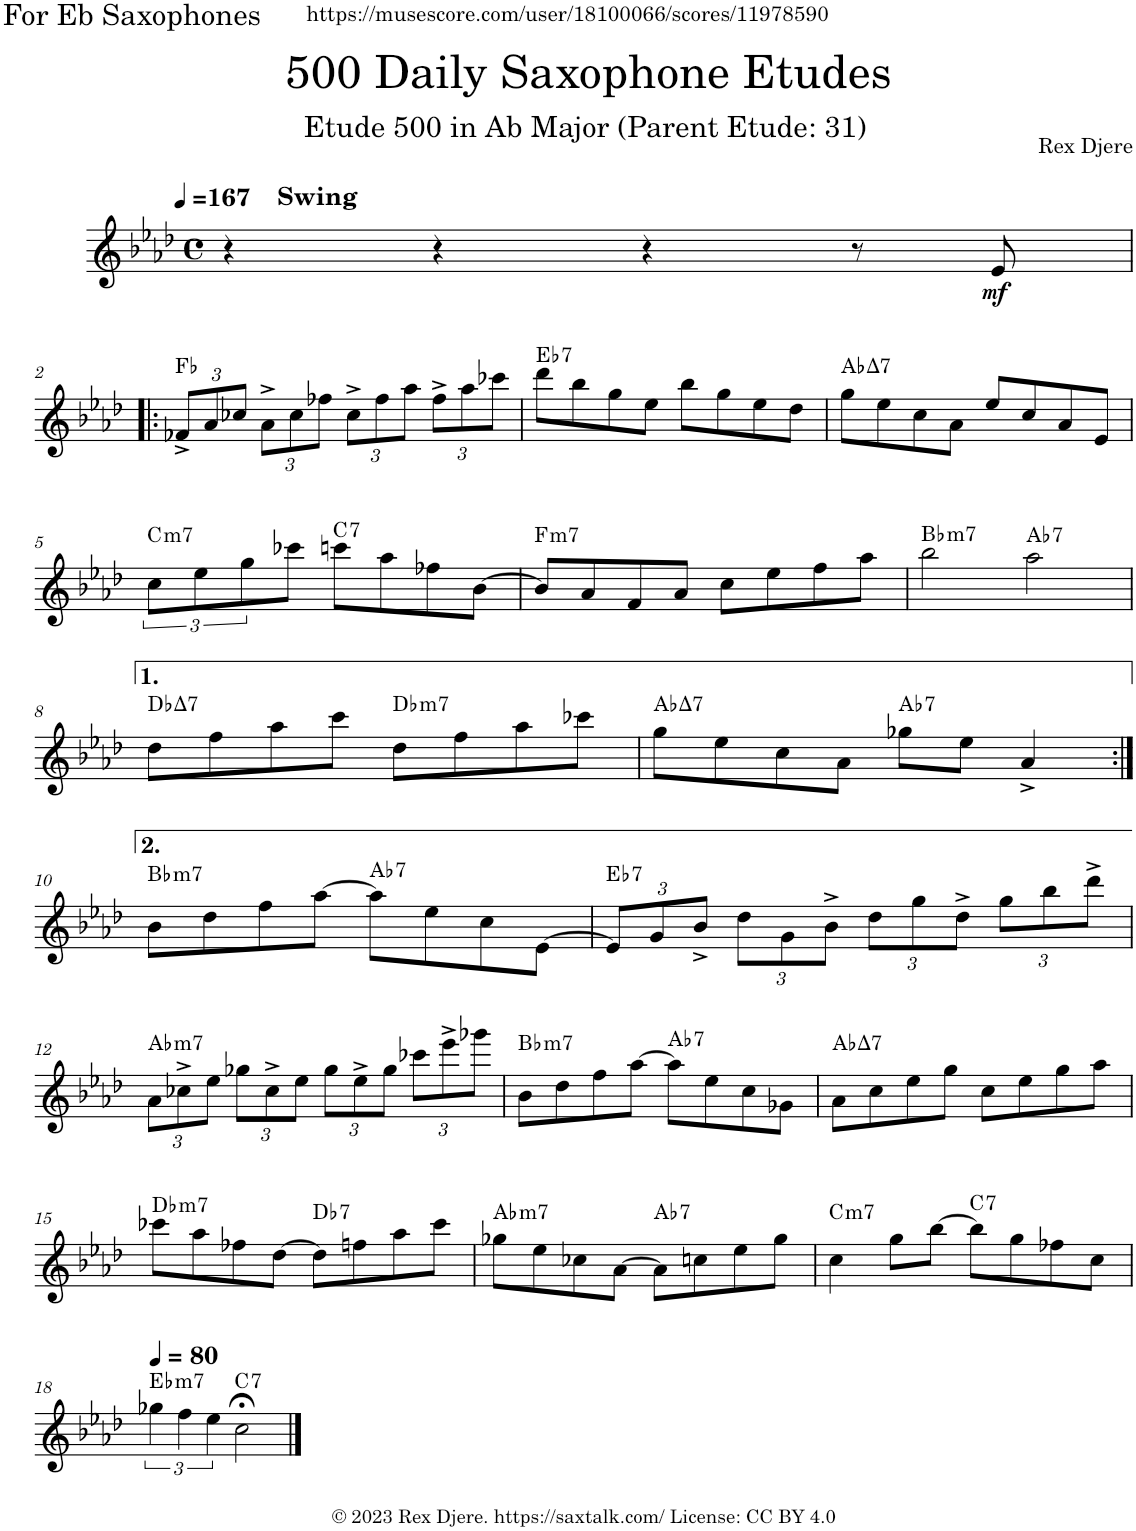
**kern	**dynam	**harte
*part1	*part1	*part1
*staff1	*staff1	*
*I"Alto Saxophone	*	*
*I'A. Sax.	*	*
*clefG2	*	*
*Trd5c9	*	*
*k[b-e-a-d-]	*	*
*M4/4	*	*
*met(c)	*	*
*MM167	*	*
=1	=1	=1
!LO:TX:a:B:t=Swing	!	!
4r	.	.
4r	.	.
4r	.	.
8r	.	.
!	!LO:DY:b	!
8e-/	mf	.
!!LO:LB:g=z
=2!|:	=2!|:	=2!|:
*Xbrackettup	*	*
12f-X^/L	.	Fb:maj
12a-/	.	.
12cc-X/J	.	.
12a-^\L	.	.
12cc-\	.	.
12ff-X\J	.	.
12cc-^\L	.	.
12ff-\	.	.
12aa-\J	.	.
12ff-^\L	.	.
12aa-\	.	.
12ccc-X\J	.	.
=3	=3	=3
!	!	!LO:H:kt=7
8ddd-\L	.	Eb:7
8bb-\	.	.
8gg\	.	.
8ee-\J	.	.
8bb-\L	.	.
8gg\	.	.
8ee-\	.	.
8dd-\J	.	.
=4	=4	=4
!	!	!LO:H:kt=7
8gg\L	.	Ab:maj7
8ee-\	.	.
8cc\	.	.
8a-\J	.	.
8ee-/L	.	.
8cc/	.	.
8a-/	.	.
8e-/J	.	.
!!LO:LB:g=z
=5	=5	=5
!	!	!LO:H:kt=m7
8cc\L	.	C:min7
8ee-\	.	.
8gg\	.	.
8ccc-X\J	.	.
!	!	!LO:H:kt=7
8cccn\L	.	C:7
8aa-\	.	.
8ff-X\	.	.
[8b-\J	.	.
=6	=6	=6
!	!	!LO:H:kt=m7
8b-/L]	.	F:min7
8a-/	.	.
8f/	.	.
8a-/J	.	.
8cc\L	.	.
8ee-\	.	.
8ff\	.	.
8aa-\J	.	.
=7	=7	=7
!	!	!LO:H:kt=m7
2bb-\	.	Bb:min7
!	!	!LO:H:kt=7
2aa-\	.	Ab:7
!!LO:LB:g=z
=8	=8	=8
!	!	!LO:H:kt=7
8dd-\L	.	Db:maj7
8ff\	.	.
8aa-\	.	.
8ccc\J	.	.
!	!	!LO:H:kt=m7
8dd-\L	.	Db:min7
8ff\	.	.
8aa-\	.	.
8ccc-X\J	.	.
=9	=9	=9
!	!	!LO:H:kt=7
8gg\L	.	Ab:maj7
8ee-\	.	.
8cc\	.	.
8a-\J	.	.
!	!	!LO:H:kt=7
8gg-X\L	.	Ab:7
8ee-\J	.	.
4a-^/	.	.
!!LO:LB:g=z
=10:|!	=10:|!	=10:|!
!	!	!LO:H:kt=m7
8b-\L	.	Bb:min7
8dd-\	.	.
8ff\	.	.
[8aa-\J	.	.
!	!	!LO:H:kt=7
8aa-\L]	.	Ab:7
8ee-\	.	.
8cc\	.	.
[8e-\J	.	.
=11	=11	=11
!	!	!LO:H:kt=7
12e-/L]	.	Eb:7
12g/	.	.
12b-^/J	.	.
12dd-\L	.	.
12g\	.	.
12b-^\J	.	.
12dd-\L	.	.
12gg\	.	.
12dd-^\J	.	.
12gg\L	.	.
12bb-\	.	.
12ddd-^\J	.	.
!!LO:LB:g=z
=12	=12	=12
!	!	!LO:H:kt=m7
12a-\L	.	Ab:min7
12cc-X^\	.	.
12ee-\J	.	.
12gg-X\L	.	.
12cc-^\	.	.
12ee-\J	.	.
12gg-\L	.	.
12ee-^\	.	.
12gg-\J	.	.
12ccc-X\L	.	.
12eee-^\	.	.
12ggg-X\J	.	.
=13	=13	=13
!	!	!LO:H:kt=m7
8b-\L	.	Bb:min7
8dd-\	.	.
8ff\	.	.
[8aa-\J	.	.
!	!	!LO:H:kt=7
8aa-\L]	.	Ab:7
8ee-\	.	.
8cc\	.	.
8g-X\J	.	.
=14	=14	=14
!	!	!LO:H:kt=7
8a-\L	.	Ab:maj7
8cc\	.	.
8ee-\	.	.
8gg\J	.	.
8cc\L	.	.
8ee-\	.	.
8gg\	.	.
8aa-\J	.	.
!!LO:LB:g=z
=15	=15	=15
!	!	!LO:H:kt=m7
8ccc-X\L	.	Db:min7
8aa-\	.	.
8ff-X\	.	.
[8dd-\J	.	.
!	!	!LO:H:kt=7
8dd-\L]	.	Db:7
8ffn\	.	.
8aa-\	.	.
8ccc-\J	.	.
=16	=16	=16
!	!	!LO:H:kt=m7
8gg-X\L	.	Ab:min7
8ee-\	.	.
8cc-X\	.	.
[8a-\J	.	.
!	!	!LO:H:kt=7
8a-\L]	.	Ab:7
8ccn\	.	.
8ee-\	.	.
8gg-\J	.	.
=17	=17	=17
!	!	!LO:H:kt=m7
4cc\	.	C:min7
8gg\L	.	.
[8bb-\J	.	.
!	!	!LO:H:kt=7
8bb-\L]	.	C:7
8gg\	.	.
8ff-X\	.	.
8cc\J	.	.
!!LO:LB:g=z
=18	=18	=18
*brackettup	*	*
*MM80	*	*
!	!	!LO:H:kt=m7
6gg-X\	.	Eb:min7
6ff\	.	.
6ee-\	.	.
!	!	!LO:H:kt=7
2cc;<\	.	C:7
==	==	==
*-	*-	*-
